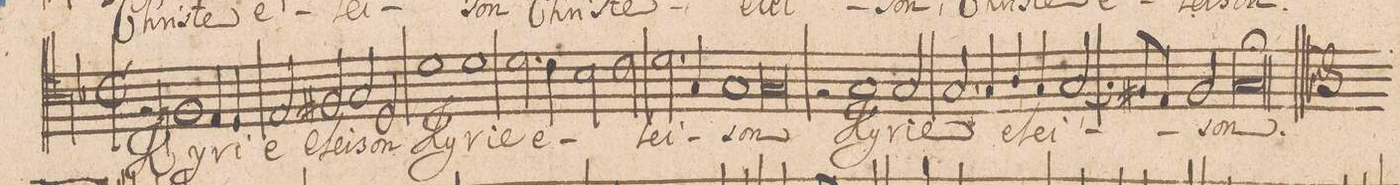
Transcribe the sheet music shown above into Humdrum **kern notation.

**kern	**text
*I"TENOR.	*
*clefC4	*
*k[b-]	*
*met(C|)	*
*M2/1	*
2rF	.
1Fn	Ky-
4E/	-ri-
4D/	.
=19-	=19-
2E/	-e
2F#X/	e-
2G/	-lei-
2D/	-son
=20-	=20-
1d	Ky-
1d	-ri-
=21-	=21-
2.d\	-e
4c\	e-
2B-\	.
2c\	.
=22-	=22-
2.d\	-lei-
4G/	.
1G	.
=23-	=23-
0G	-son
=24-	=24-
2rG	.
1G	Ky-
2G/	-ri-
=25-	=25-
2.G/	-e
4G/	e-
4A/	-lei-
4G/	.
2.G/	.
=26-	=26-
8F#X/L	.
8E/J	.
2F#/	.
0Gl;	-son.
==	==
*-	*-
